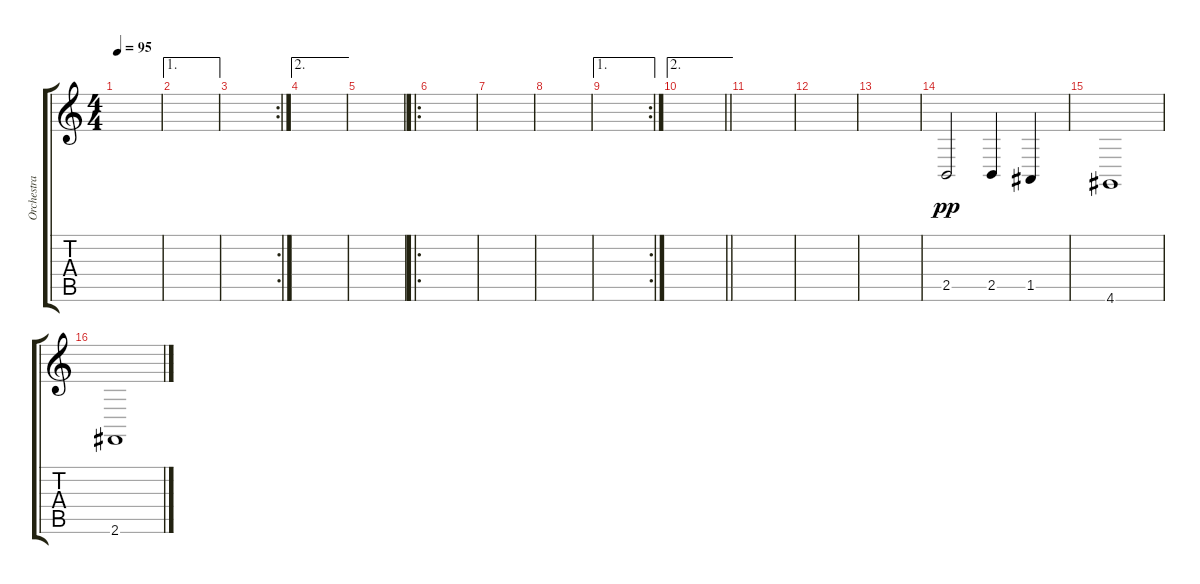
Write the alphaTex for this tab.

\track ("Orchestra fills" "Orchestra ") {instrument stringensemble1}
\staff {score tabs}
\tuning (E4 B3 G3 D3 A2 E2) {hide}
\ts (4 4)
\tempo 95
\clef g2
\ks c
|
\ae 1
|
\rc 2
|
\ae 2
|
|
\ro
|
|
|
\ae 1
\rc 2
|
\ae 2
\barLineRight lightlight
|
|
|
|
2.5.2{dy pp instrument cello} 2.5.4 1.5.4 |
4.6.1 |
2.6.1
